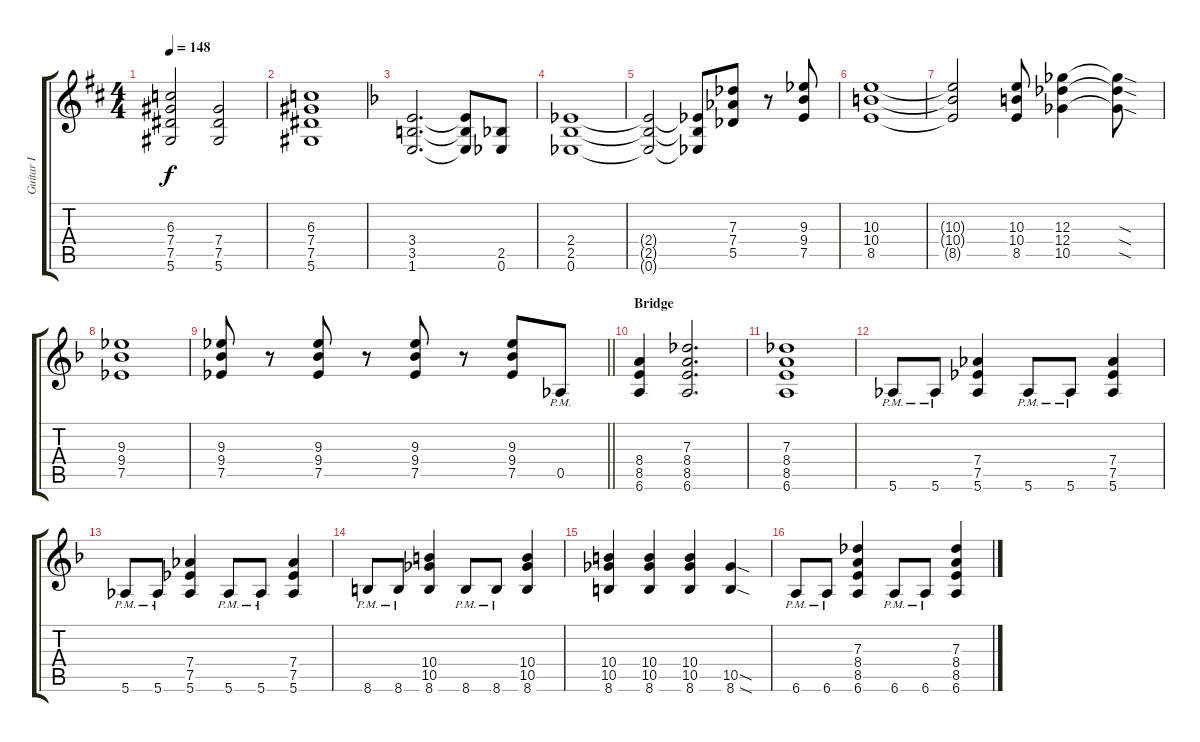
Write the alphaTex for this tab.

\track ("Guitar I" "Guitar I") {instrument distortionguitar}
\staff {score tabs}
\tuning (Eb4 Bb3 Gb3 Db3 Ab2 Eb2) {hide}
\ts (4 4)
\tempo 148
\clef g2
\ks bminor
(6.3 7.4 7.5 5.6).2{dy f} (7.4 7.5 5.6).2 |
(6.3 7.4 7.5 5.6).1 |
\ks dminor
(3.4 3.5 1.6).2{d} (3.4{t} 3.5{t} 1.6{t}).8 (2.5 0.6).8 |
(2.4 2.5 0.6).1 |
(2.4{t} 2.5{t} 0.6{t}).2 (2.4{t} 2.5{t} 0.6{t}).8 (7.3 7.4 5.5).8 r.8 (9.3 9.4 7.5).8 |
(10.3 10.4 8.5).1 |
(10.3{t} 10.4{t} 8.5{t}).2 (10.3 10.4 8.5).8 (12.3 12.4 10.5).4 (12.3{sod t} 12.4{sod t} 10.5{sod t}).8 |
(9.3 9.4 7.5).1 |
\barLineRight lightlight
(9.3 9.4 7.5).8 r.8 (9.3 9.4 7.5).8 r.8 (9.3 9.4 7.5).8 r.8 (9.3 9.4 7.5).8 0.5{pm}.8 |
\section ("" "Bridge")
(8.4 8.5 6.6).4 (7.3 8.4 8.5 6.6).2{d} |
(7.3 8.4 8.5 6.6).1 |
5.6{pm}.8 5.6{pm}.8 (7.4 7.5 5.6).4 5.6{pm}.8 5.6{pm}.8 (7.4 7.5 5.6).4 |
5.6{pm}.8 5.6{pm}.8 (7.4 7.5 5.6).4 5.6{pm}.8 5.6{pm}.8 (7.4 7.5 5.6).4 |
8.6{pm}.8 8.6{pm}.8 (10.4 10.5 8.6).4 8.6{pm}.8 8.6{pm}.8 (10.4 10.5 8.6).4 |
(10.4 10.5 8.6).4 (10.4 10.5 8.6).4 (10.4 10.5 8.6).4 (10.5{sod} 8.6{sod}).4 |
6.6{pm}.8 6.6{pm}.8 (7.3 8.4 8.5 6.6).4 6.6{pm}.8 6.6{pm}.8 (7.3 8.4 8.5 6.6).4
